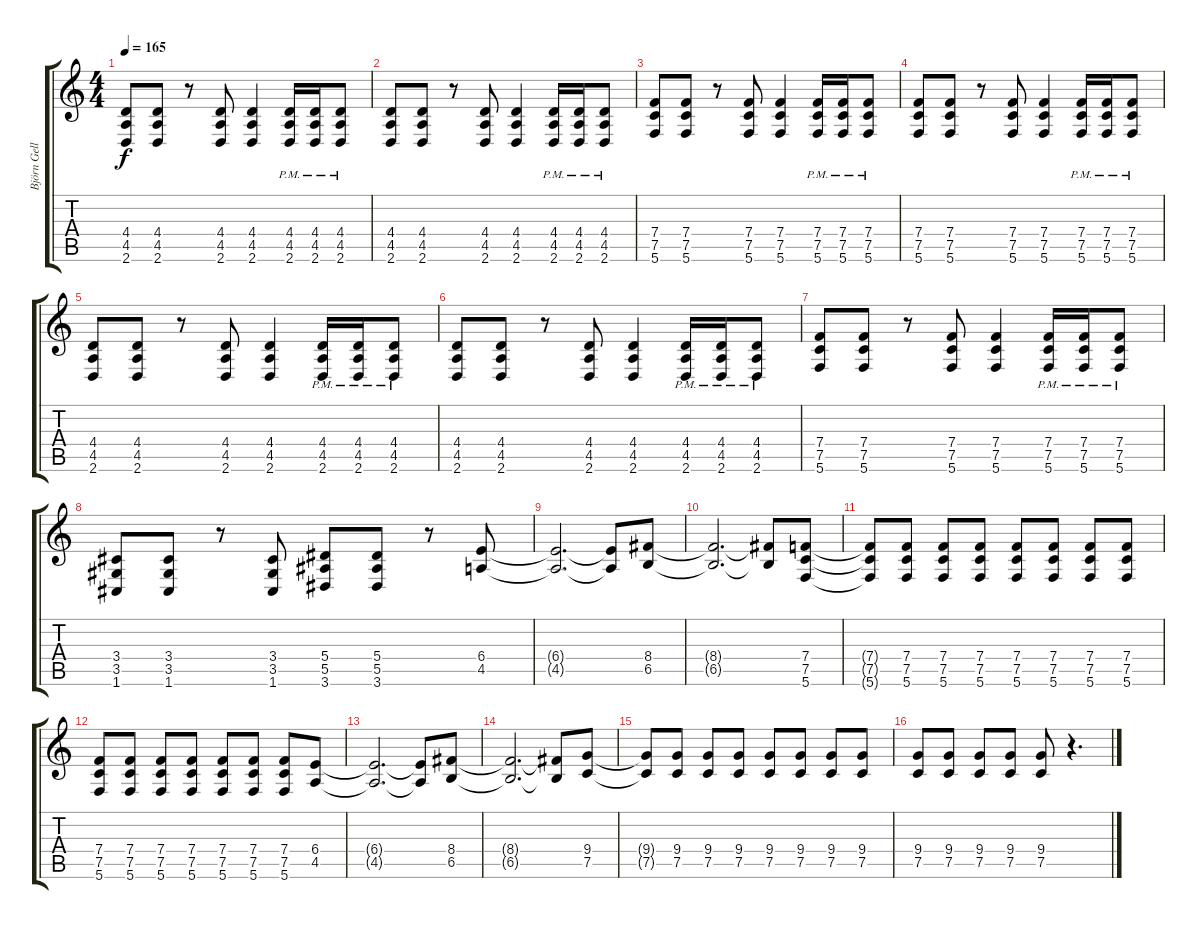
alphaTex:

\track ("Björn Gellotte" "Björn Gell") {instrument distortionguitar}
\staff {score tabs}
\tuning (C4 G3 Eb3 Bb2 F2 C2) {hide}
\ts (4 4)
\tempo 165
\clef g2
\ks c
(4.4 4.5 2.6).8{dy f} (4.4 4.5 2.6).8 r.8 (4.4 4.5 2.6).8 (4.4 4.5 2.6).4 (4.4{pm} 4.5{pm} 2.6{pm}).16 (4.4{pm} 4.5{pm} 2.6{pm}).16 (4.4{pm} 4.5{pm} 2.6{pm}).8 |
(4.4 4.5 2.6).8 (4.4 4.5 2.6).8 r.8 (4.4 4.5 2.6).8 (4.4 4.5 2.6).4 (4.4{pm} 4.5{pm} 2.6{pm}).16 (4.4{pm} 4.5{pm} 2.6{pm}).16 (4.4{pm} 4.5{pm} 2.6{pm}).8 |
(7.4 7.5 5.6).8 (7.4 7.5 5.6).8 r.8 (7.4 7.5 5.6).8 (7.4 7.5 5.6).4 (7.4{pm} 7.5{pm} 5.6{pm}).16 (7.4{pm} 7.5{pm} 5.6{pm}).16 (7.4{pm} 7.5{pm} 5.6{pm}).8 |
(7.4 7.5 5.6).8 (7.4 7.5 5.6).8 r.8 (7.4 7.5 5.6).8 (7.4 7.5 5.6).4 (7.4{pm} 7.5{pm} 5.6{pm}).16 (7.4{pm} 7.5{pm} 5.6{pm}).16 (7.4{pm} 7.5{pm} 5.6{pm}).8 |
(4.4 4.5 2.6).8 (4.4 4.5 2.6).8 r.8 (4.4 4.5 2.6).8 (4.4 4.5 2.6).4 (4.4{pm} 4.5{pm} 2.6{pm}).16 (4.4{pm} 4.5{pm} 2.6{pm}).16 (4.4{pm} 4.5{pm} 2.6{pm}).8 |
(4.4 4.5 2.6).8 (4.4 4.5 2.6).8 r.8 (4.4 4.5 2.6).8 (4.4 4.5 2.6).4 (4.4{pm} 4.5{pm} 2.6{pm}).16 (4.4{pm} 4.5{pm} 2.6{pm}).16 (4.4{pm} 4.5{pm} 2.6{pm}).8 |
(7.4 7.5 5.6).8 (7.4 7.5 5.6).8 r.8 (7.4 7.5 5.6).8 (7.4 7.5 5.6).4 (7.4{pm} 7.5{pm} 5.6{pm}).16 (7.4{pm} 7.5{pm} 5.6{pm}).16 (7.4{pm} 7.5{pm} 5.6{pm}).8 |
(3.4 3.5 1.6).8 (3.4 3.5 1.6).8 r.8 (3.4 3.5 1.6).8 (5.4 5.5 3.6).8 (5.4 5.5 3.6).8 r.8 (6.4 4.5).8 |
(6.4{t} 4.5{t}).2{d} (6.4{t} 4.5{t}).8 (8.4 6.5).8 |
(8.4{t} 6.5{t}).2{d} (8.4{t} 6.5{t}).8 (7.4 7.5 5.6).8 |
(7.4{t} 7.5{t} 5.6{t}).8 (7.4 7.5 5.6).8 (7.4 7.5 5.6).8 (7.4 7.5 5.6).8 (7.4 7.5 5.6).8 (7.4 7.5 5.6).8 (7.4 7.5 5.6).8 (7.4 7.5 5.6).8 |
(7.4 7.5 5.6).8 (7.4 7.5 5.6).8 (7.4 7.5 5.6).8 (7.4 7.5 5.6).8 (7.4 7.5 5.6).8 (7.4 7.5 5.6).8 (7.4 7.5 5.6).8 (6.4 4.5).8 |
(6.4{t} 4.5{t}).2{d} (6.4{t} 4.5{t}).8 (8.4 6.5).8 |
(8.4{t} 6.5{t}).2{d} (8.4{t} 6.5{t}).8 (9.4 7.5).8 |
(9.4{t} 7.5{t}).8 (9.4 7.5).8 (9.4 7.5).8 (9.4 7.5).8 (9.4 7.5).8 (9.4 7.5).8 (9.4 7.5).8 (9.4 7.5).8 |
(9.4 7.5).8 (9.4 7.5).8 (9.4 7.5).8 (9.4 7.5).8 (9.4 7.5).8 r.4{d}
